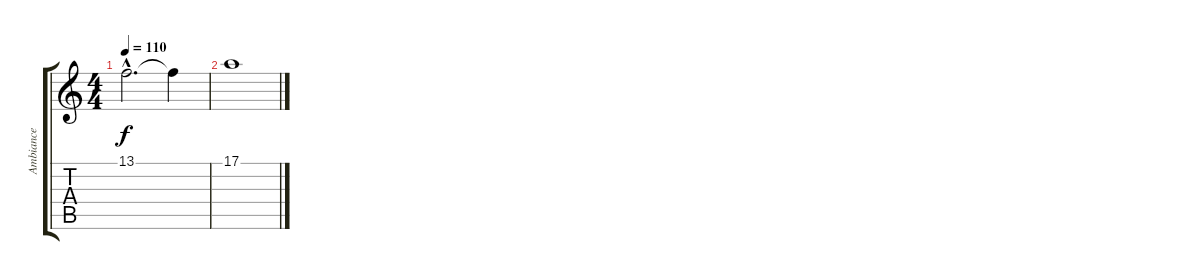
\track ("Ambiance " "Ambiance ") {instrument tremolostrings}
\staff {score tabs}
\tuning (E4 B3 G3 D3 A2 E2) {hide}
\ts (4 4)
\tempo 110
\clef g2
\ks c
13.1{hac t}.2{d dy f} 13.1{t}.4 |
17.1.1
